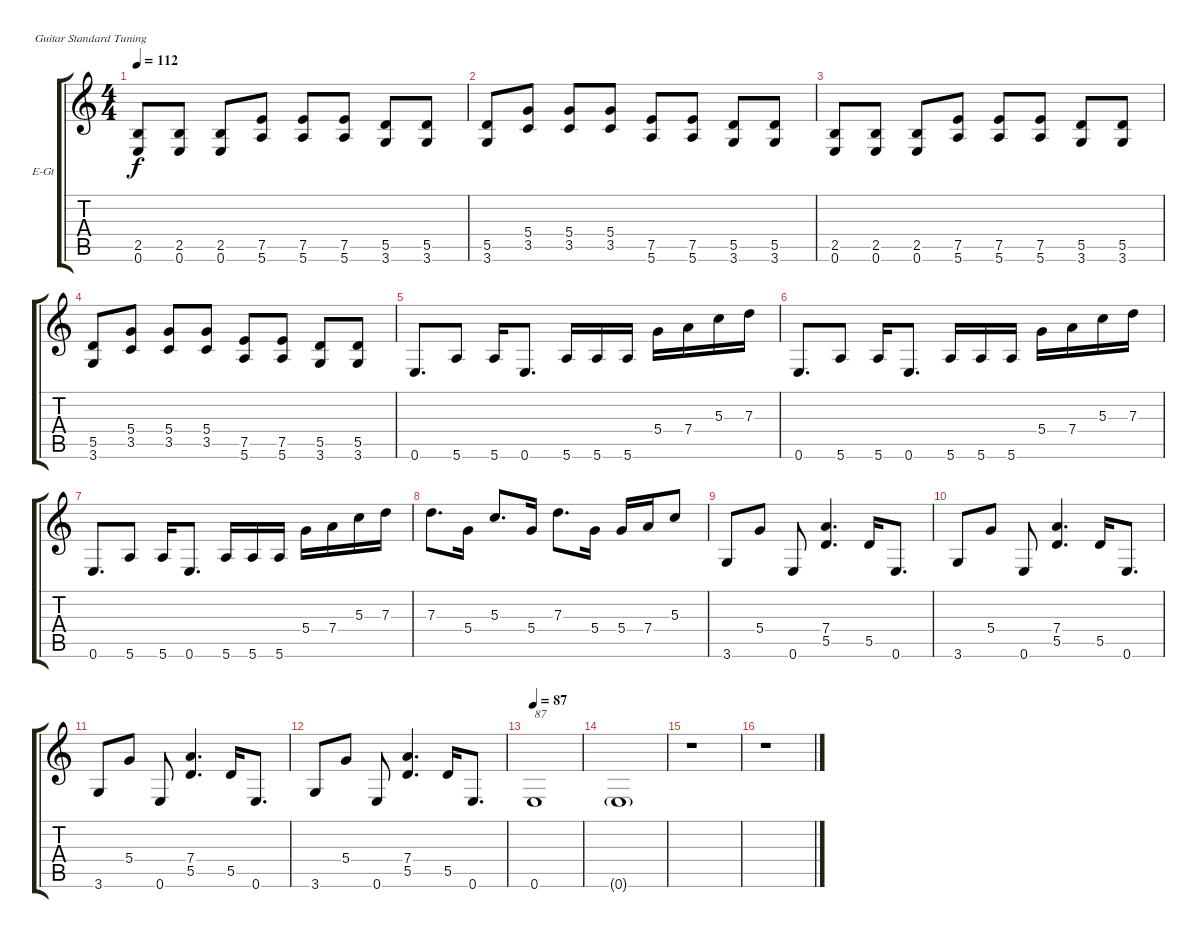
\bracketExtendMode groupsimilarinstruments
\firstSystemTrackNameOrientation horizontal
\otherSystemsTrackNameOrientation horizontal
\track ("Adam Jones" "E-Gt") {instrument distortionguitar}
\staff {score tabs}
\tuning (E4 B3 G3 D3 A2 E2)
\ts (4 4)
\tempo 112
\clef g2
\ks c
(2.5 0.6).8{dy f} (2.5 0.6).8 (2.5 0.6).8 (7.5 5.6).8 (7.5 5.6).8 (7.5 5.6).8 (3.6 5.5).8 (3.6 5.5).8 |
(3.6 5.5).8 (3.5 5.4).8 (3.5 5.4).8 (3.5 5.4).8 (7.5 5.6).8 (7.5 5.6).8 (3.6 5.5).8 (3.6 5.5).8 |
(2.5 0.6).8 (2.5 0.6).8 (2.5 0.6).8 (7.5 5.6).8 (7.5 5.6).8 (7.5 5.6).8 (3.6 5.5).8 (3.6 5.5).8 |
(3.6 5.5).8 (3.5 5.4).8 (3.5 5.4).8 (3.5 5.4).8 (7.5 5.6).8 (7.5 5.6).8 (3.6 5.5).8 (3.6 5.5).8 |
0.6.8{d} 5.6.8 5.6.16 0.6.8{d} 5.6.16 5.6.16 5.6.16 5.4.16 7.4.16 5.3.16 7.3.16 |
0.6.8{d} 5.6.8 5.6.16 0.6.8{d} 5.6.16 5.6.16 5.6.16 5.4.16 7.4.16 5.3.16 7.3.16 |
0.6.8{d} 5.6.8 5.6.16 0.6.8{d} 5.6.16 5.6.16 5.6.16 5.4.16 7.4.16 5.3.16 7.3.16 |
7.3.8{d} 5.4.16 5.3.8{d} 5.4.16 7.3.8{d} 5.4.16 5.4.16 7.4.16 5.3.8 |
3.6.8 5.4.8 0.6.8 (7.4 5.5).4{d} 5.5.16 0.6.8{d} |
3.6.8 5.4.8 0.6.8 (7.4 5.5).4{d} 5.5.16 0.6.8{d} |
3.6.8 5.4.8 0.6.8 (7.4 5.5).4{d} 5.5.16 0.6.8{d} |
3.6.8 5.4.8 0.6.8 (7.4 5.5).4{d} 5.5.16 0.6.8{d} |
\tempo 87
0.6.1{txt "87"} |
0.6{g}.1 |
r.1 |
r.1
